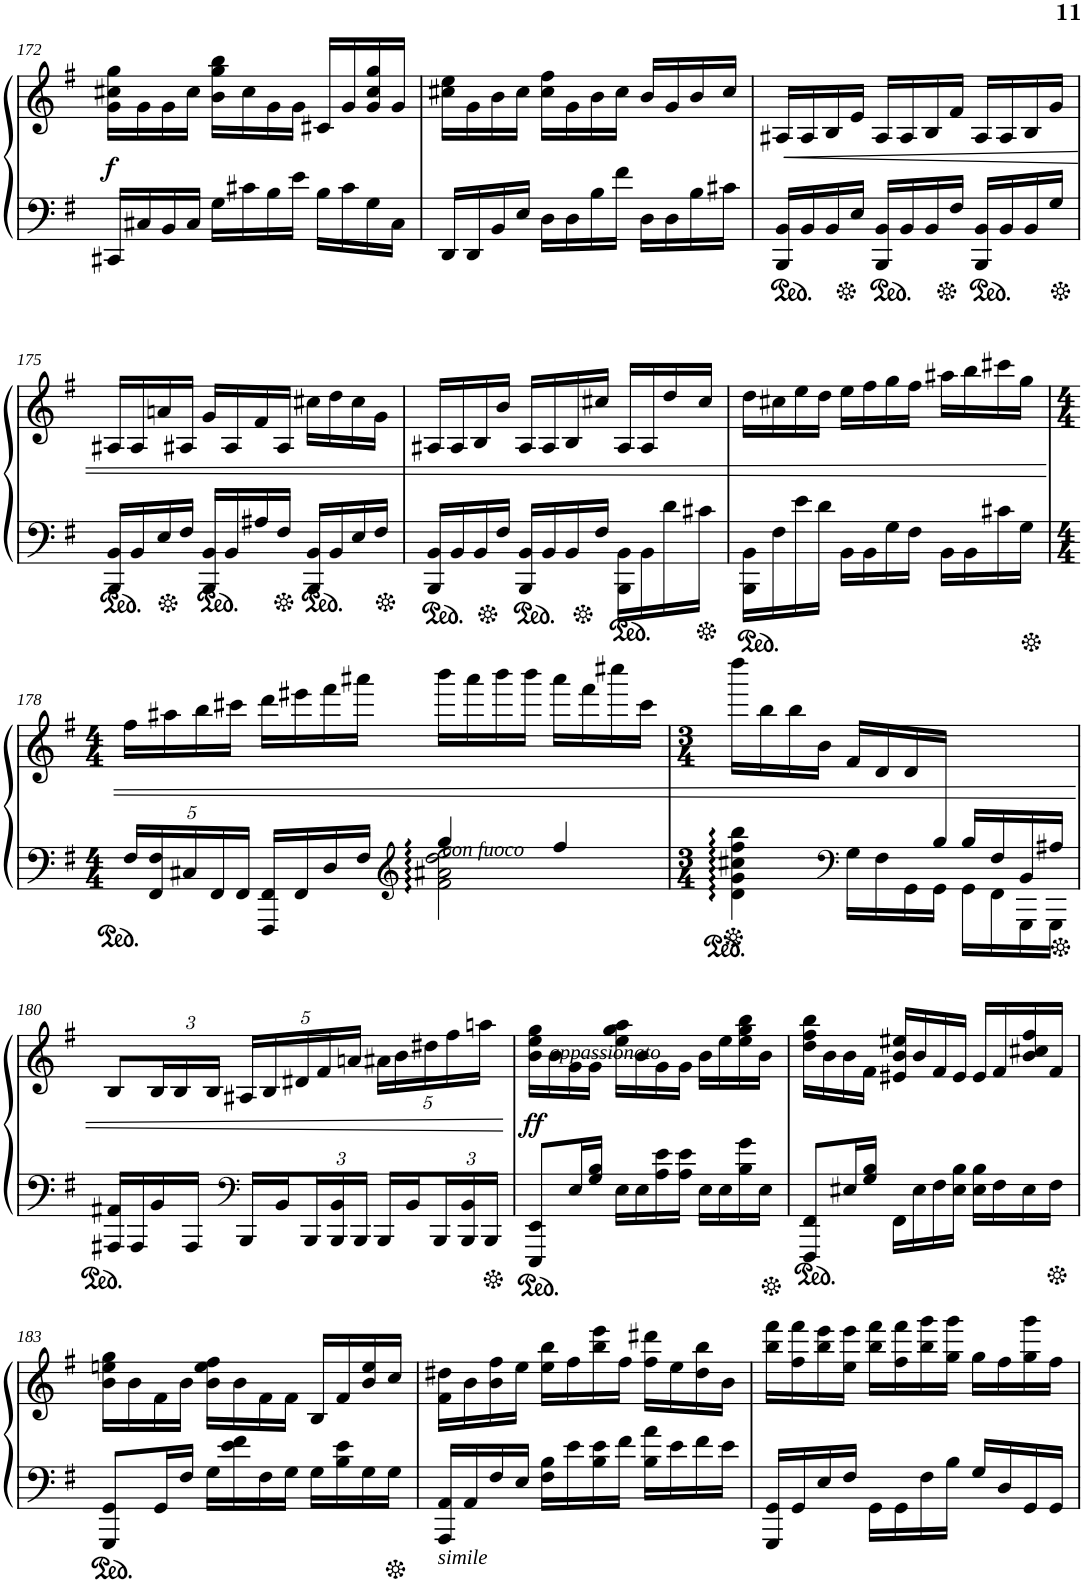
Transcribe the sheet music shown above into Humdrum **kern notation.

**kern	**kern	**dynam
*part1	*part1	*part1
*staff2	*staff1	*staff1/2
*I"Piano	*	*
*I'Pno.	*	*
!!LO:PB:g=z
*clefF4	*clefG2	*
*k[f#]	*k[f#]	*
*M3/4	*M3/4	*
=172	=172	=172
!	!	!LO:DY:b
16CC#X/LL	16g\ 16cc#X\ 16gg\LL	f
16C#X/	16g\	.
16BB/	16g\	.
16C#/JJ	16cc#\JJ	.
16G\LL	16b\ 16gg\ 16bb\LL	.
16c#X\	16cc#\	.
16B\	16g\	.
16e\JJ	16g\JJ	.
16B\LL	16c#X/LL	.
16c#\	16g/	.
16G\	16g/ 16cc#/ 16gg/	.
16C#\JJ	16g/JJ	.
=173	=173	=173
16DD/LL	16cc#X\ 16ee\LL	.
16DD/	16g\	.
16BB/	16b\	.
16E/JJ	16cc#\JJ	.
16D\LL	16cc#\ 16ff#\LL	.
16D\	16g\	.
16B\	16b\	.
16f#\JJ	16cc#\JJ	.
16D\LL	16b/LL	.
16D\	16g/	.
16B\	16b/	.
16c#X\JJ	16cc#/JJ	.
=174	=174	=174
!	!	!LO:HP:b
16BBB/ 16BB/LL	16A#X/LL	<
16BB/	16A#/	.
16BB/	16B/	.
16E/JJ	16e/JJ	.
16BBB/ 16BB/LL	16A#/LL	.
16BB/	16A#/	.
16BB/	16B/	.
16F#/JJ	16f#/JJ	.
16BBB/ 16BB/LL	16A#/LL	.
16BB/	16A#/	.
16BB/	16B/	.
16G/JJ	16g/JJ	.
!!LO:LB:g=z
=175	=175	=175
16BBB/ 16BB/LL	16A#X/LL	.
16BB/	16A#/	.
16E/	16an/	.
16F#/JJ	16A#X/JJ	.
16BBB/ 16BB/LL	16g/LL	.
16BB/	16A#/	.
16A#X/	16f#/	.
16F#/JJ	16A#/JJ	.
16BBB/ 16BB/LL	16cc#X\LL	.
16BB/	16dd\	.
16E/	16cc#\	.
16F#/JJ	16g\JJ	.
=176	=176	=176
16BBB/ 16BB/LL	16A#X/LL	.
16BB/	16A#/	.
16BB/	16B/	.
16F#/JJ	16b/JJ	.
16BBB/ 16BB/LL	16A#/LL	.
16BB/	16A#/	.
16BB/	16B/	.
16F#/JJ	16cc#X/JJ	.
16BBB\ 16BB\LL	16A#/LL	.
16BB\	16A#/	.
16d\	16dd/	.
16c#X\JJ	16cc#/JJ	.
=177	=177	=177
16BBB\ 16BB\LL	16dd\LL	.
16F#\	16cc#X\	.
16e\	16ee\	.
16d\JJ	16dd\JJ	.
16BB\LL	16ee\LL	.
16BB\	16ff#\	.
16G\	16gg\	.
16F#\JJ	16ff#\JJ	.
16BB\LL	16aa#X\LL	.
16BB\	16bb\	.
16c#X\	16ccc#X\	.
16G\JJ	16gg\JJ	.
!!LO:LB:g=z
=178	=178	=178
*M4/4	*M4/4	*
*Xbrackettup	*	*
*^	*	*
20F#/LL	2ryy	16ff#\LL	.
20FF#/ 20F#/	.	.	.
.	.	16aa#X\	.
20C#X/	.	.	.
.	.	16bb\	.
20FF#/	.	.	.
.	.	16ccc#X\JJ	.
20FF#/JJ	.	.	.
16FFF#/ 16FF#/LL	.	16ddd\LL	.
16FF#/	.	16eee#X\	.
16D/	.	16fff#\	.
16F#/JJ	.	16aaa#X\JJ	.
*clefG2	*	*	*
!LO:TX:b:i:t=con fuoco	!	!	!
2f#\ 2a#X\ 2dd\ 2ee\ 2gg\	4gg/	16bbb\LL	.
.	.	16aaa#\	.
.	.	16bbb\	.
.	.	16bbb\JJ	.
.	4ff#/	16aaa#\LL	.
.	.	16fff#\	.
.	.	16cccc#X\	.
.	.	16ccc#\JJ	.
=179	=179	=179	=179
*M3/4	*	*M3/4	*
4..ryy	4d\ 4g\ 4cc#X\ 4ff#\ 4bb\	16dddd\LL	.
.	.	16bb\	.
.	.	16bb\	.
.	.	16b\JJ	.
*clefF4	*	*	*
.	16G\LL	16f#/LL	.
.	16F#\	16d/	.
.	16GG\	16d/	.
16B/JJ	16GG\JJ	4ryy	.
16B/LL	16GG\LL	.	.
16F#/	16FF#\	.	.
16BB/	16GGG\	.	.
16A#X/JJ	16GGG\JJ	16ryy	.
*v	*v	*	*
!!LO:LB:g=z
=180	=180	=180
16AAA#X/ 16AA#X/LL	8B/L	.
16AAA#/	.	.
*	*Xbrackettup	*
16BB/	24B/L	.
.	24B/	.
16AAA#/JJ	.	.
.	24B/JJ	.
*clefF4	*	*
16BBB/LL	20A#X/LL	.
.	20B/	.
16BB/	.	.
.	20d#X/	.
24BBB/	.	.
.	20f#/	.
24BBB/ 24BB/	.	.
.	20an/JJ	.
24BBB/JJ	.	.
16BBB/LL	20a#X\LL	.
.	20b\	.
16BB/	.	.
.	20dd#X\	.
24BBB/	.	.
.	20ff#\	.
24BBB/ 24BB/	.	.
.	20aan\JJ	.
24BBB/JJ	.	.
.	.	[
=181	=181	=181
!	!LO:TX:b:i:t=appassionato	!
!	!	!LO:DY:b
8EEE/ 8EE/L	16b\ 16ee\ 16gg\LL	ff
.	16b\	.
16E/L	16g\	.
16G/ 16B/JJ	16g\JJ	.
16E\LL	16ee\ 16gg\ 16aa\LL	.
16E\	16b\	.
16A\ 16e\	16g\	.
16A\ 16e\JJ	16g\JJ	.
16E\LL	16b\LL	.
16E\	16ee\	.
16B\ 16g\	16ee\ 16gg\ 16bb\	.
16E\JJ	16b\JJ	.
=182	=182	=182
8FFF#/ 8FF#/L	16dd\ 16ff#\ 16bb\LL	.
.	16b\	.
16E#X/L	16b\	.
16G/ 16B/JJ	16f#\JJ	.
16FF#\LL	16e#X/ 16b/ 16ee#X/LL	.
16E#\	16b/	.
16F#\	16f#/	.
16E#\ 16B\JJ	16e#/JJ	.
16E#\ 16B\LL	16e#/LL	.
16F#\	16f#/	.
16E#\	16b/ 16cc#X/ 16ff#/	.
16F#\JJ	16f#/JJ	.
!!LO:LB:g=z
=183	=183	=183
8GGG/ 8GG/L	16b\ 16een\ 16gg\LL	.
.	16b\	.
16GG/L	16f#\	.
16F#/JJ	16b\JJ	.
16G\LL	16b\ 16ee\ 16ff#\LL	.
16e\ 16f#\	16b\	.
16F#\	16f#\	.
16G\JJ	16f#\JJ	.
16G\LL	16B/LL	.
16B\ 16e\	16f#/	.
16G\	16b/ 16ee/	.
16G\JJ	16cc/JJ	.
=184	=184	=184
!LO:TX:b:i:t=simile	!	!
16AAA/ 16AA/LL	16f#\ 16dd#X\LL	.
16AA/	16b\	.
16F#/	16b\ 16ff#\	.
16E/JJ	16ee\JJ	.
16F#\ 16B\LL	16ee\ 16bb\LL	.
16e\	16ff#\	.
16B\ 16e\	16bb\ 16eee\	.
16f#\JJ	16ff#\JJ	.
16B\ 16a\LL	16ff#\ 16ddd#X\LL	.
16e\	16ee\	.
16f#\	16dd#\ 16bb\	.
16e\JJ	16b\JJ	.
=185	=185	=185
16GGG/ 16GG/LL	16bb\ 16fff#\LL	.
16GG/	16ff#\ 16fff#\	.
16E/	16bb\ 16eee\	.
16F#/JJ	16ee\ 16eee\JJ	.
16GG\LL	16bb\ 16fff#\LL	.
16GG\	16ff#\ 16fff#\	.
16F#\	16bb\ 16ggg\	.
16B\JJ	16gg\ 16ggg\JJ	.
16G/LL	16gg\LL	.
16D/	16ff#\	.
16GG/	16gg\ 16ggg\	.
16GG/JJ	16ff#\JJ	.
=	=	=
*-	*-	*-
